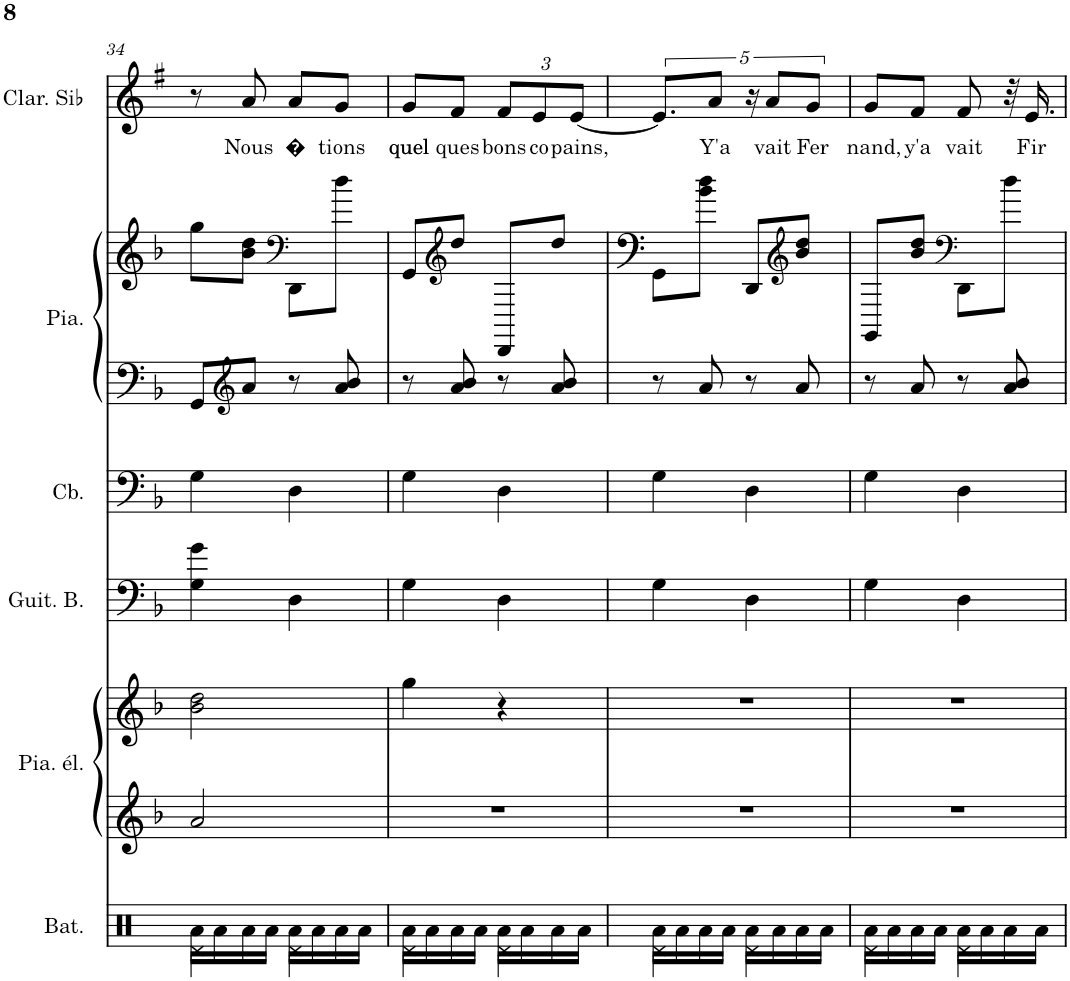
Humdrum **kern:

**kern	**kern	**kern	**kern	**kern	**kern	**kern	**kern	**text
*part6	*part5	*part5	*part4	*part3	*part2	*part2	*part1	*part1
*staff8	*staff7	*staff6	*staff5	*staff4	*staff3	*staff2	*staff1	*staff1
*I"Batterie, Drums	*I"Piano électrique, Electric Piano 1	*	*I"Guitare Basse	*I"Contrebasse, Acoustic Bass	*I"Piano, Acoustic Grand Piano	*	*I"Clarinette en Sib	*
*I'Bat.	*I'Pia. él.	*	*I'Guit. B.	*I'Cb.	*I'Pia.	*	*I'Clar. Sib	*
!!LO:PB:g=z
*clefX	*clefG2	*clefG2	*clefF4	*clefF4	*clefF4	*clefG2	*clefG2	*
*	*	*	*Trd7c12	*Trd7c12	*	*	*Trd1c2	*
*k[]	*k[b-]	*k[b-]	*k[b-]	*k[b-]	*k[b-]	*k[b-]	*k[f#]	*
*M2/4	*M2/4	*M2/4	*M2/4	*M2/4	*M2/4	*M2/4	*M2/4	*
=34	=34	=34	=34	=34	=34	=34	=34	=34
*^	*	*	*	*	*	*	*	*
16Ra\LL	4Rd\	2a/	2b-\ 2dd\	4G\ 4g\	4G\	8GG/L	8gg\L	8r	.
16Ra\	.	.	.	.	.	.	.	.	.
*	*	*	*	*	*	*clefG2	*	*	*
!	!	!	!	!	!	!	!	!	!LO:LY:b
16Ra\	.	.	.	.	.	8a/J	8b-\ 8dd\J	8a/	Nous
16Ra\JJ	.	.	.	.	.	.	.	.	.
*	*	*	*	*	*	*	*clefF4	*	*
!	!	!	!	!	!	!	!	!	!LO:LY:b
16Ra\LL	4Rd\	.	.	4D\	4D\	8r	8DD\L	8a/L	�
16Ra\	.	.	.	.	.	.	.	.	.
!	!	!	!	!	!	!	!	!	!LO:LY:b
16Ra\	.	.	.	.	.	8a/ 8b-/	8dd\J	8g/J	tions
16Ra\JJ	.	.	.	.	.	.	.	.	.
=35	=35	=35	=35	=35	=35	=35	=35	=35	=35
!	!	!	!	!	!	!	!	!	!LO:LY:b
16Ra\LL	4Rd\	2r	4gg\	4G\	4G\	8r	8GG/L	8g/L	quel
16Ra\	.	.	.	.	.	.	.	.	.
*	*	*	*	*	*	*	*clefG2	*	*
!	!	!	!	!	!	!	!	!	!LO:LY:b
16Ra\	.	.	.	.	.	8a/ 8b-/	8dd/J	8f#/J	ques
16Ra\JJ	.	.	.	.	.	.	.	.	.
*	*	*	*	*	*	*	*	*Xbrackettup	*
!	!	!	!	!	!	!	!	!	!LO:LY:b
16Ra\LL	4Rd\	.	4r	4D\	4D\	8r	8DD/L	12f#/L	bons
16Ra\	.	.	.	.	.	.	.	.	.
!	!	!	!	!	!	!	!	!	!LO:LY:b
.	.	.	.	.	.	.	.	12e/	co
16Ra\	.	.	.	.	.	8a/ 8b-/	8dd/J	.	.
!	!	!	!	!	!	!	!	!	!LO:LY:b
.	.	.	.	.	.	.	.	[12e/J	pains,
16Ra\JJ	.	.	.	.	.	.	.	.	.
=36	=36	=36	=36	=36	=36	=36	=36	=36	=36
*	*	*	*	*	*	*	*	*brackettup	*
16Ra\LL	4Rd\	2r	2r	4G\	4G\	8r	8GG\L	10.e/L]	.
16Ra\	.	.	.	.	.	.	.	.	.
16Ra\	.	.	.	.	.	8a/	8b-\ 8dd\J	.	.
!	!	!	!	!	!	!	!	!	!LO:LY:b
.	.	.	.	.	.	.	.	10a/J	Y'a
16Ra\JJ	.	.	.	.	.	.	.	.	.
16Ra\LL	4Rd\	.	.	4D\	4D\	8r	8DD/L	20r	.
!	!	!	!	!	!	!	!	!	!LO:LY:b
.	.	.	.	.	.	.	.	10a/L	vait
16Ra\	.	.	.	.	.	.	.	.	.
*	*	*	*	*	*	*	*clefG2	*	*
16Ra\	.	.	.	.	.	8a/	8b-/ 8dd/J	.	.
!	!	!	!	!	!	!	!	!	!LO:LY:b
.	.	.	.	.	.	.	.	10g/J	Fer
16Ra\JJ	.	.	.	.	.	.	.	.	.
=37	=37	=37	=37	=37	=37	=37	=37	=37	=37
!	!	!	!	!	!	!	!	!	!LO:LY:b
16Ra\LL	4Rd\	2r	2r	4G\	4G\	8r	8GG/L	8g/L	nand,
16Ra\	.	.	.	.	.	.	.	.	.
!	!	!	!	!	!	!	!	!	!LO:LY:b
16Ra\	.	.	.	.	.	8a/	8b-/ 8dd/J	8f#/J	y'a
16Ra\JJ	.	.	.	.	.	.	.	.	.
*	*	*	*	*	*	*	*clefF4	*	*
!	!	!	!	!	!	!	!	!	!LO:LY:b
16Ra\LL	4Rd\	.	.	4D\	4D\	8r	8DD\L	8f#/	vait
16Ra\	.	.	.	.	.	.	.	.	.
16Ra\	.	.	.	.	.	8a/ 8b-/	8dd\J	32r	.
!	!	!	!	!	!	!	!	!	!LO:LY:b
.	.	.	.	.	.	.	.	16.e/	Fir
16Ra\JJ	.	.	.	.	.	.	.	.	.
*v	*v	*	*	*	*	*	*	*	*
=	=	=	=	=	=	=	=	=
*-	*-	*-	*-	*-	*-	*-	*-	*-
